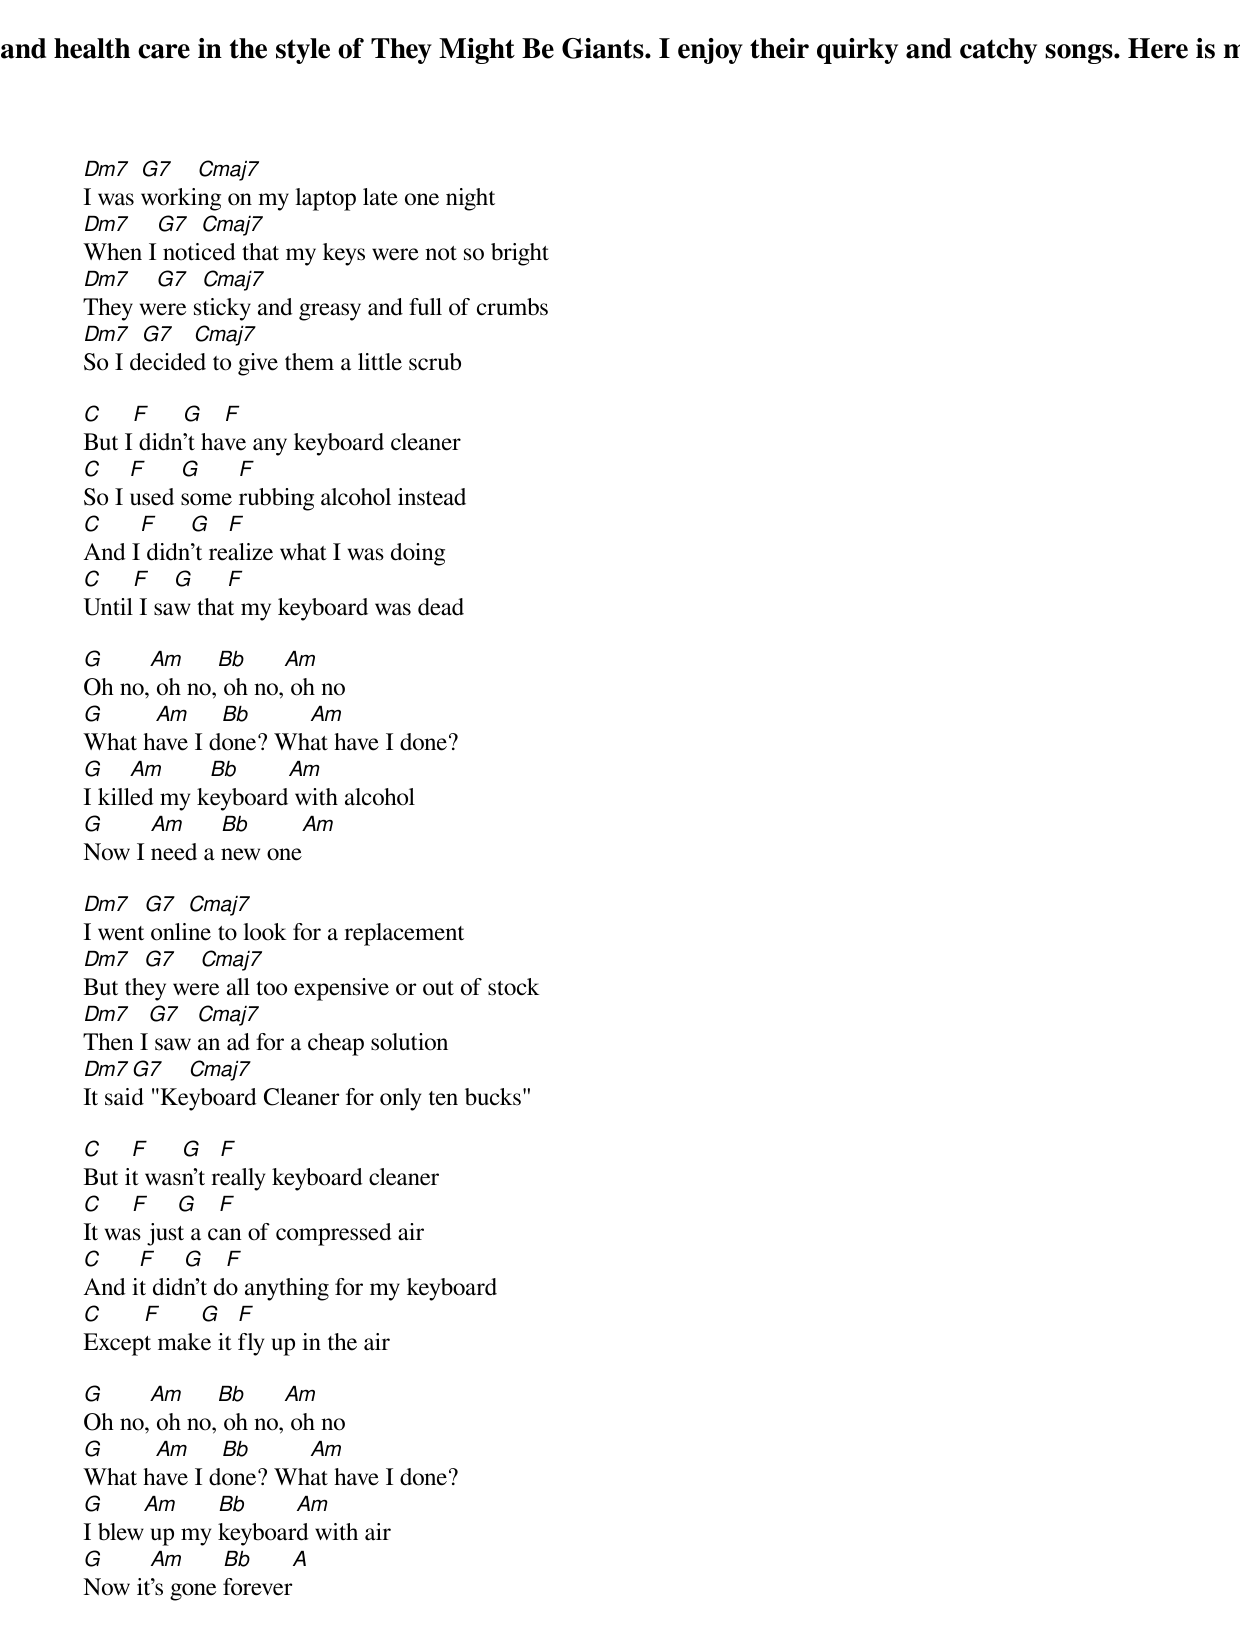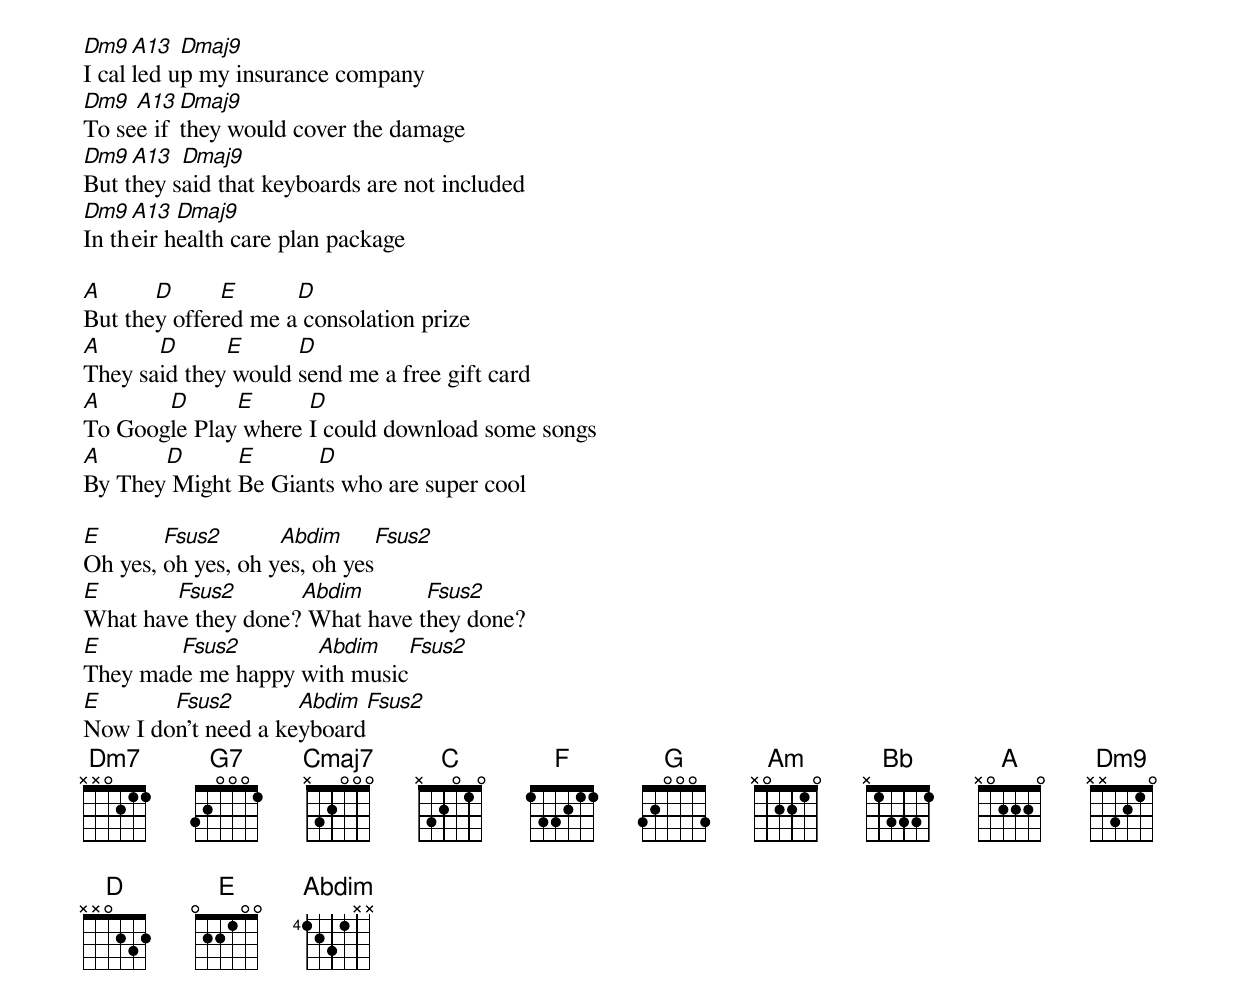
I'm glad you asked me to write a song about keyboard cleaner and health care in the style of They Might Be Giants. I enjoy their quirky and catchy songs. Here is my attempt at creating a parody song for you. I hope you like it.

Dm7   G7   Cmaj7
I was working on my laptop late one night
Dm7   G7   Cmaj7
When I noticed that my keys were not so bright
Dm7   G7   Cmaj7
They were sticky and greasy and full of crumbs
Dm7   G7   Cmaj7
So I decided to give them a little scrub

C    F    G    F
But I didn't have any keyboard cleaner
C    F    G    F
So I used some rubbing alcohol instead
C    F    G    F
And I didn't realize what I was doing
C    F    G    F
Until I saw that my keyboard was dead

G     Am     Bb     Am
Oh no, oh no, oh no, oh no
G     Am     Bb     Am
What have I done? What have I done?
G     Am     Bb     Am
I killed my keyboard with alcohol
G     Am     Bb     Am
Now I need a new one

Dm7   G7   Cmaj7
I went online to look for a replacement
Dm7   G7   Cmaj7
But they were all too expensive or out of stock
Dm7   G7   Cmaj7
Then I saw an ad for a cheap solution
Dm7   G7   Cmaj7
It said "Keyboard Cleaner for only ten bucks"

C    F    G    F
But it wasn't really keyboard cleaner
C    F    G    F
It was just a can of compressed air
C    F    G    F
And it didn't do anything for my keyboard
C    F    G    F
Except make it fly up in the air

G     Am     Bb     Am
Oh no, oh no, oh no, oh no
G     Am     Bb     Am
What have I done? What have I done?
G     Am     Bb     Am
I blew up my keyboard with air
G     Am      Bb      A
Now it's gone forever

Dm9  A13  Dmaj9
I called up my insurance company
Dm9  A13  Dmaj9
To see if they would cover the damage
Dm9  A13  Dmaj9
But they said that keyboards are not included
Dm9  A13  Dmaj9
In their health care plan package

A      D      E      D
But they offered me a consolation prize
A      D      E      D
They said they would send me a free gift card
A      D      E      D
To Google Play where I could download some songs
A      D      E      D
By They Might Be Giants who are super cool

E       Fsus2       Abdim       Fsus2
Oh yes, oh yes, oh yes, oh yes
E       Fsus2       Abdim       Fsus2
What have they done? What have they done?
E       Fsus2       Abdim       Fsus2
They made me happy with music
E       Fsus2        Abdim        Fsus2
Now I don't need a keyboard
